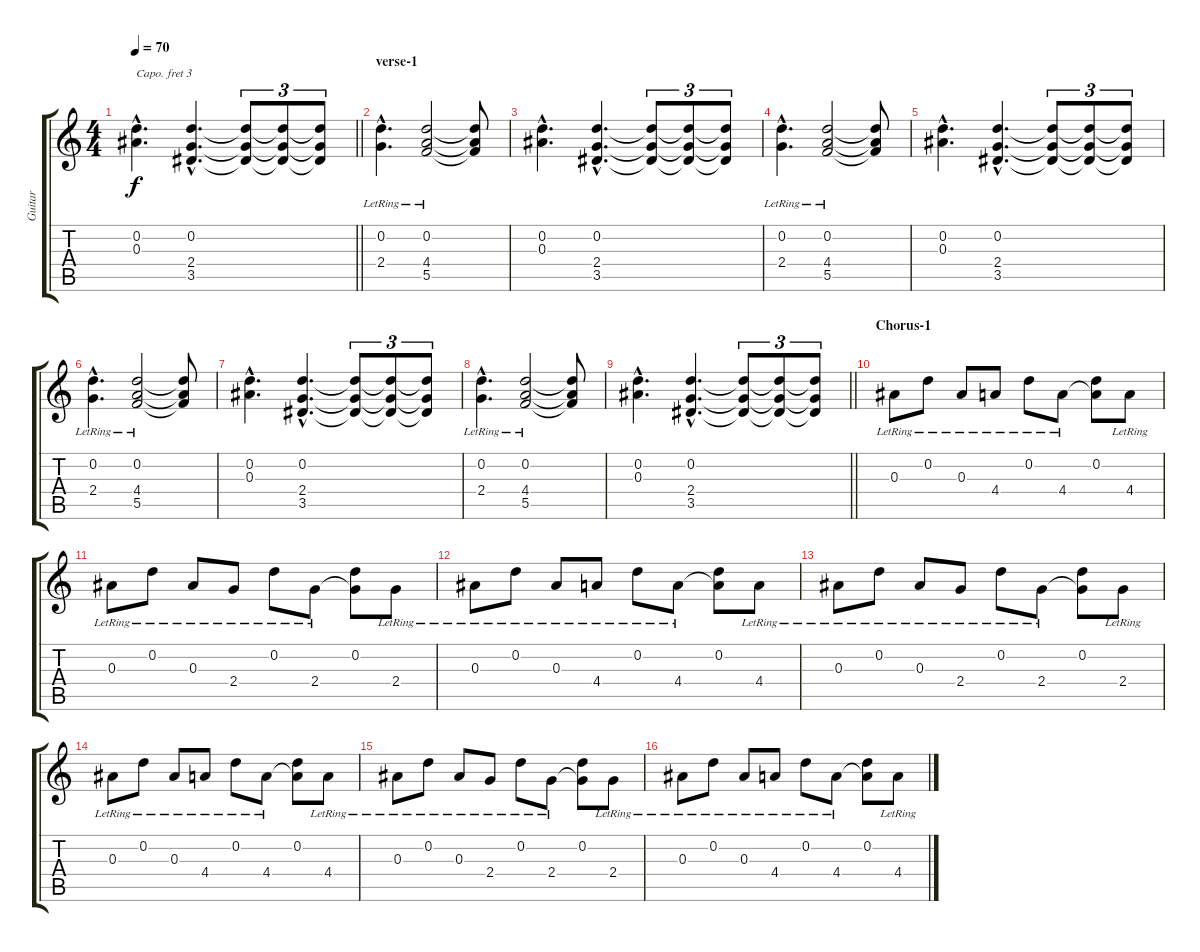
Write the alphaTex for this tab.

\track ("Guitar" "Guitar") {instrument electricguitarclean}
\staff {score tabs}
\capo 3
\tuning (E4 B3 G3 D3 A2 E2) {hide}
\ts (4 4)
\tempo 70
\clef g2
\barLineRight lightlight
\ks c
(0.2{hac} 0.3{hac}).4{d dy f} (0.2{hac} 2.4{hac} 3.5{hac}).4{d} (0.2{t} 2.4{t} 3.5{t}).8{tu (3 2)} (0.2{t} 2.4{t} 3.5{t}).8{tu (3 2)} (0.2{t} 2.4{t} 3.5{t}).8{tu (3 2)} |
\section ("" "verse-1")
(0.2{hac} 2.4{hac lr}).4{d} (0.2 4.4{lr} 5.5).2 (0.2{t} 4.4{t} 5.5{t}).8 |
(0.2{hac} 0.3{hac}).4{d} (0.2{hac} 2.4{hac} 3.5{hac}).4{d} (0.2{t} 2.4{t} 3.5{t}).8{tu (3 2)} (0.2{t} 2.4{t} 3.5{t}).8{tu (3 2)} (0.2{t} 2.4{t} 3.5{t}).8{tu (3 2)} |
(0.2{hac} 2.4{hac lr}).4{d} (0.2 4.4{lr} 5.5).2 (0.2{t} 4.4{t} 5.5{t}).8 |
(0.2{hac} 0.3{hac}).4{d} (0.2{hac} 2.4{hac} 3.5{hac}).4{d} (0.2{t} 2.4{t} 3.5{t}).8{tu (3 2)} (0.2{t} 2.4{t} 3.5{t}).8{tu (3 2)} (0.2{t} 2.4{t} 3.5{t}).8{tu (3 2)} |
(0.2{hac} 2.4{hac lr}).4{d} (0.2 4.4{lr} 5.5).2 (0.2{t} 4.4{t} 5.5{t}).8 |
(0.2{hac} 0.3{hac}).4{d} (0.2{hac} 2.4{hac} 3.5{hac}).4{d} (0.2{t} 2.4{t} 3.5{t}).8{tu (3 2)} (0.2{t} 2.4{t} 3.5{t}).8{tu (3 2)} (0.2{t} 2.4{t} 3.5{t}).8{tu (3 2)} |
(0.2{hac} 2.4{hac lr}).4{d} (0.2 4.4{lr} 5.5).2 (0.2{t} 4.4{t} 5.5{t}).8 |
\barLineRight lightlight
(0.2{hac} 0.3{hac}).4{d} (0.2{hac} 2.4{hac} 3.5{hac}).4{d} (0.2{t} 2.4{t} 3.5{t}).8{tu (3 2)} (0.2{t} 2.4{t} 3.5{t}).8{tu (3 2)} (0.2{t} 2.4{t} 3.5{t}).8{tu (3 2)} |
\section ("" "Chorus-1")
0.3{lr}.8 0.2{lr}.8 0.3{lr}.8 4.4{lr}.8 0.2{lr}.8 4.4{lr}.8 (0.2 4.4{t}).8 4.4{lr}.8 |
0.3{lr}.8 0.2{lr}.8 0.3{lr}.8 2.4{lr}.8 0.2{lr}.8 2.4{lr}.8 (0.2 2.4{t}).8 2.4{lr}.8 |
0.3{lr}.8 0.2{lr}.8 0.3{lr}.8 4.4{lr}.8 0.2{lr}.8 4.4{lr}.8 (0.2 4.4{t}).8 4.4{lr}.8 |
0.3{lr}.8 0.2{lr}.8 0.3{lr}.8 2.4{lr}.8 0.2{lr}.8 2.4{lr}.8 (0.2 2.4{t}).8 2.4{lr}.8 |
0.3{lr}.8 0.2{lr}.8 0.3{lr}.8 4.4{lr}.8 0.2{lr}.8 4.4{lr}.8 (0.2 4.4{t}).8 4.4{lr}.8 |
0.3{lr}.8 0.2{lr}.8 0.3{lr}.8 2.4{lr}.8 0.2{lr}.8 2.4{lr}.8 (0.2 2.4{t}).8 2.4{lr}.8 |
0.3{lr}.8 0.2{lr}.8 0.3{lr}.8 4.4{lr}.8 0.2{lr}.8 4.4{lr}.8 (0.2 4.4{t}).8 4.4{lr}.8
